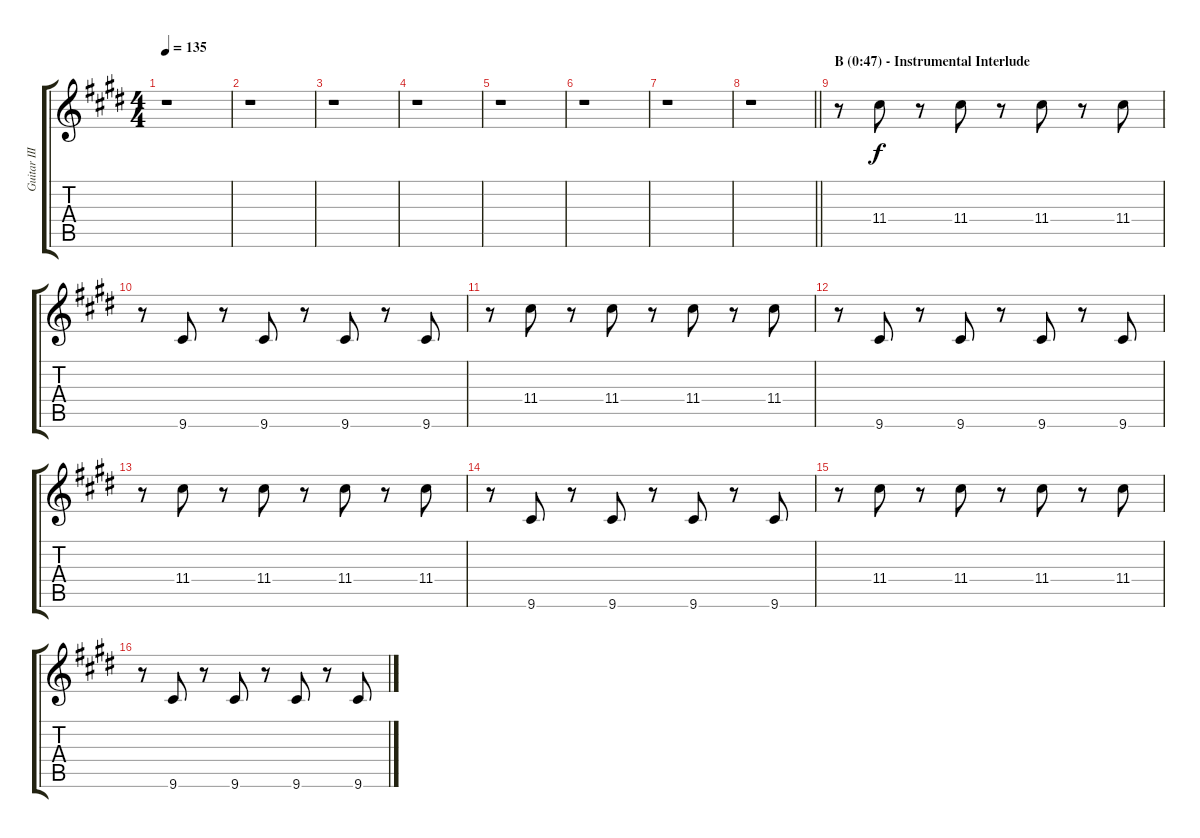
\track ("Guitar III." "Guitar III") {instrument electricguitarjazz}
\staff {score tabs}
\tuning (E4 B3 G3 D3 A2 E2) {hide}
\ts (4 4)
\tempo 135
\clef g2
\ks c#minor
r.1{dy f} |
r.1 |
r.1 |
r.1 |
r.1 |
r.1 |
r.1 |
\barLineRight lightlight
r.1 |
\section ("" "B (0:47) - Instrumental Interlude")
r.8 11.4.8 r.8 11.4.8 r.8 11.4.8 r.8 11.4.8 |
r.8 9.6.8 r.8 9.6.8 r.8 9.6.8 r.8 9.6.8 |
r.8 11.4.8 r.8 11.4.8 r.8 11.4.8 r.8 11.4.8 |
r.8 9.6.8 r.8 9.6.8 r.8 9.6.8 r.8 9.6.8 |
r.8 11.4.8 r.8 11.4.8 r.8 11.4.8 r.8 11.4.8 |
r.8 9.6.8 r.8 9.6.8 r.8 9.6.8 r.8 9.6.8 |
r.8 11.4.8 r.8 11.4.8 r.8 11.4.8 r.8 11.4.8 |
r.8 9.6.8 r.8 9.6.8 r.8 9.6.8 r.8 9.6.8
